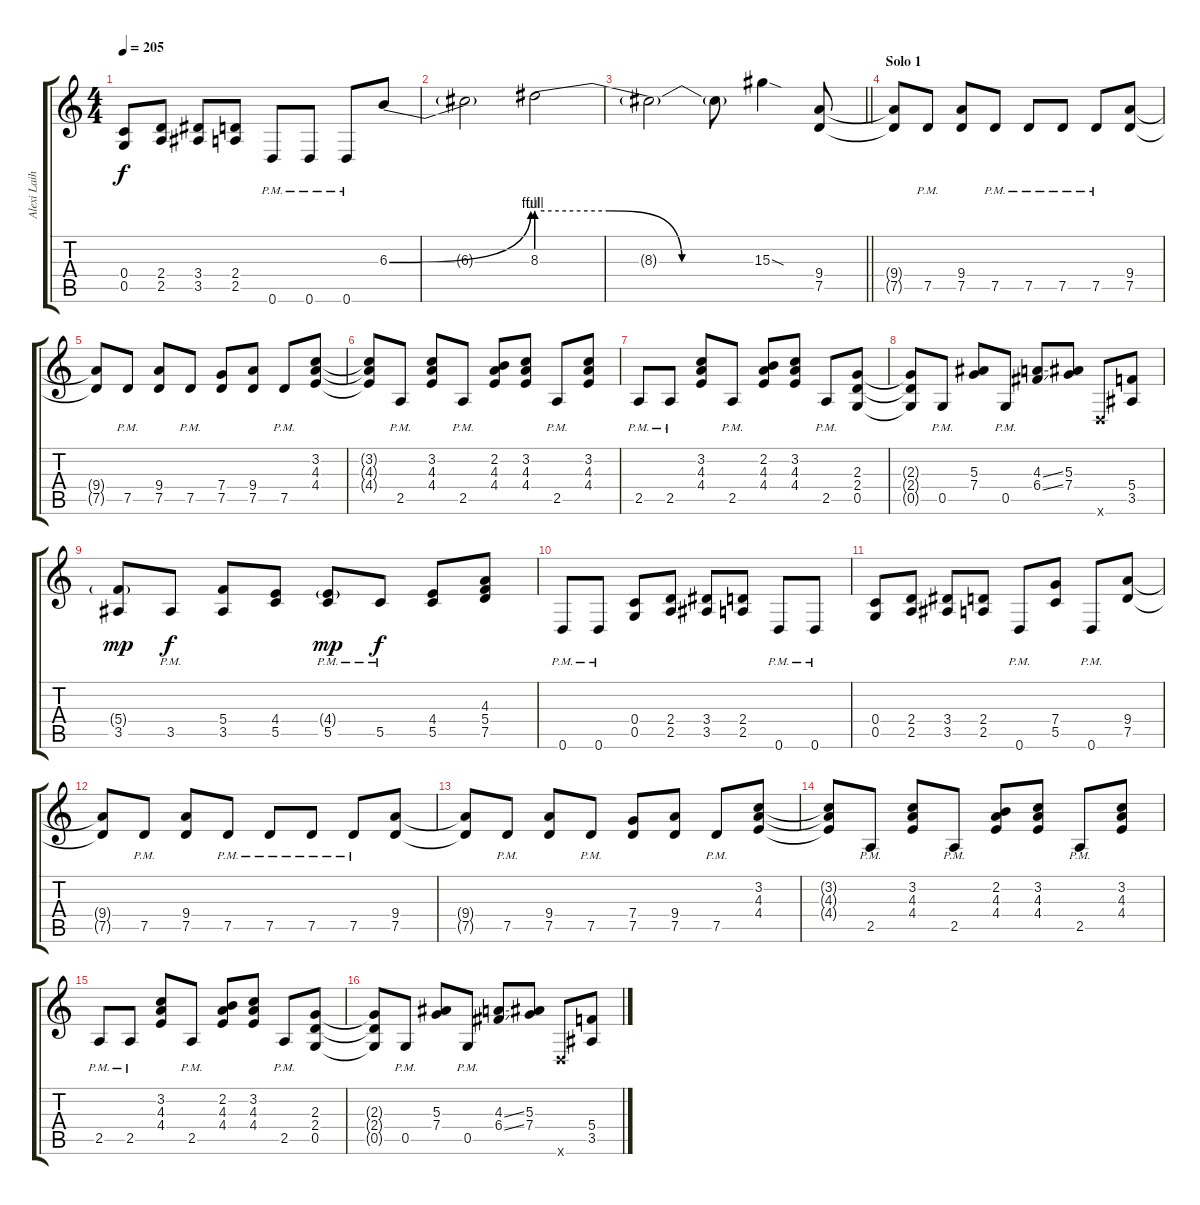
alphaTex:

\track ("Alexi Laiho" "Alexi Laih") {instrument distortionguitar}
\staff {score tabs}
\tuning (D4 A3 F3 C3 G2 D2) {hide}
\ts (4 4)
\tempo 205
\clef g2
\ks c
(0.4 0.5).8{dy f} (2.4 2.5).8 (3.4 3.5).8 (2.4 2.5).8 0.6{pm}.8 0.6{pm}.8 0.6{pm}.8 6.3{be (bend 0 0 60 4)}.8 |
6.3{t}.2 8.3{be (custom 0 4 20 4 40 0 60 0)}.2 |
\barLineRight lightlight
8.3{t}.2 8.3{t}.8 15.3{sod}.4 (9.4 7.5).8 |
\section ("" "Solo 1")
(9.4{t} 7.5{t}).8 7.5{pm}.8 (9.4 7.5).8 7.5{pm}.8 7.5{pm}.8 7.5{pm}.8 7.5{pm}.8 (9.4 7.5).8 |
(9.4{t} 7.5{t}).8 7.5{pm}.8 (9.4 7.5).8 7.5{pm}.8 (7.4 7.5).8 (9.4 7.5).8 7.5{pm}.8 (3.2 4.3 4.4).8 |
(3.2{t} 4.3{t} 4.4{t}).8 2.5{pm}.8 (3.2 4.3 4.4).8 2.5{pm}.8 (2.2 4.3 4.4).8 (3.2 4.3 4.4).8 2.5{pm}.8 (3.2 4.3 4.4).8 |
2.5{pm}.8 2.5{pm}.8 (3.2 4.3 4.4).8 2.5{pm}.8 (2.2 4.3 4.4).8 (3.2 4.3 4.4).8 2.5{pm}.8 (2.3 2.4 0.5).8 |
(2.3{t} 2.4{t} 0.5{t}).8 0.5{pm}.8 (5.3 7.4).8 0.5{pm}.8 (4.3{ss} 6.4{ss}).8 (5.3 7.4).8 0.6{x}.8 (5.4 3.5).8 |
(5.4{g} 3.5).8{dy mp} 3.5{pm}.8{dy f} (5.4 3.5).8 (4.4 5.5).8 (4.4{g} 5.5{pm}).8{dy mp} 5.5{pm}.8{dy f} (4.4 5.5).8 (4.3 5.4 7.5).8 |
0.6{pm}.8 0.6{pm}.8 (0.4 0.5).8 (2.4 2.5).8 (3.4 3.5).8 (2.4 2.5).8 0.6{pm}.8 0.6{pm}.8 |
(0.4 0.5).8 (2.4 2.5).8 (3.4 3.5).8 (2.4 2.5).8 0.6{pm}.8 (7.4 5.5).8 0.6{pm}.8 (9.4 7.5).8 |
(9.4{t} 7.5{t}).8 7.5{pm}.8 (9.4 7.5).8 7.5{pm}.8 7.5{pm}.8 7.5{pm}.8 7.5{pm}.8 (9.4 7.5).8 |
(9.4{t} 7.5{t}).8 7.5{pm}.8 (9.4 7.5).8 7.5{pm}.8 (7.4 7.5).8 (9.4 7.5).8 7.5{pm}.8 (3.2 4.3 4.4).8 |
(3.2{t} 4.3{t} 4.4{t}).8 2.5{pm}.8 (3.2 4.3 4.4).8 2.5{pm}.8 (2.2 4.3 4.4).8 (3.2 4.3 4.4).8 2.5{pm}.8 (3.2 4.3 4.4).8 |
2.5{pm}.8 2.5{pm}.8 (3.2 4.3 4.4).8 2.5{pm}.8 (2.2 4.3 4.4).8 (3.2 4.3 4.4).8 2.5{pm}.8 (2.3 2.4 0.5).8 |
(2.3{t} 2.4{t} 0.5{t}).8 0.5{pm}.8 (5.3 7.4).8 0.5{pm}.8 (4.3{ss} 6.4{ss}).8 (5.3 7.4).8 0.6{x}.8 (5.4 3.5).8
